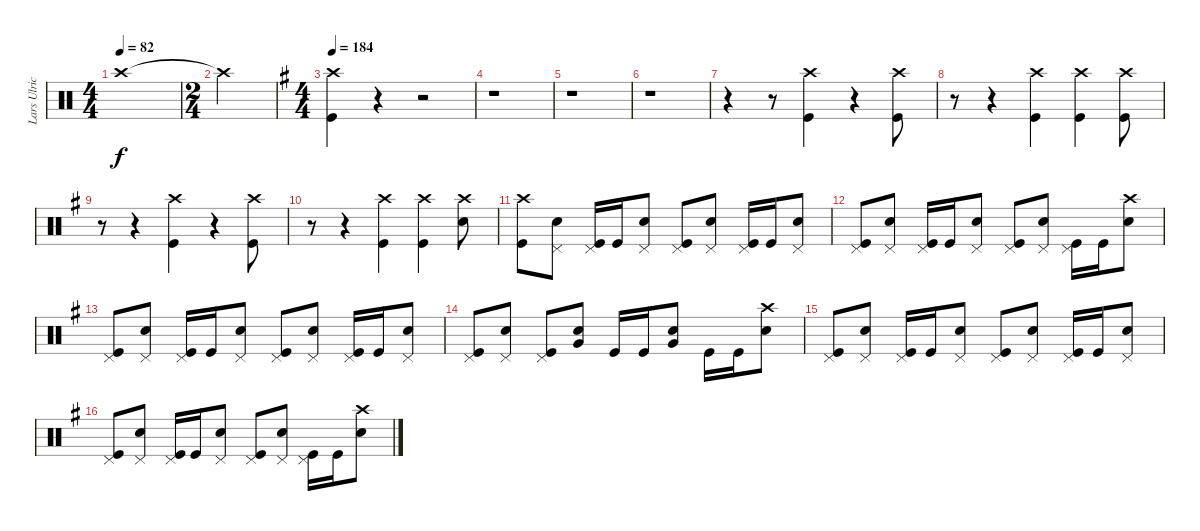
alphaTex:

\track ("Lars Ulrich" "Lars Ulric") {instrument percussion}
\staff {score}
\articulation defaults
\ts (4 4)
\tempo 82
\clef neutral
\ks c "Crash high (hit)"{t}.1{dy f}
|
\ts (2 4)
"Crash high (hit)"{t}.2 |
\ts (4 4)
\tempo 184
\ks g
("Crash high (hit)" "Kick (hit)").4 r.4{volume 0} r.2 |
r.1 |
r.1 |
r.1 |
r.4 r.8 ("Crash high (hit)" "Kick (hit)").4{volume 11} r.4{volume 0} ("Crash high (hit)" "Kick (hit)").8{volume 11} |
r.8 r.4{volume 0} ("Crash high (hit)" "Kick (hit)").4{volume 11} ("Crash high (hit)" "Kick (hit)").4 ("Crash high (hit)" "Kick (hit)").8 |
r.8 r.4{volume 0} ("Crash high (hit)" "Kick (hit)").4{volume 11} r.4{volume 0} ("Crash high (hit)" "Kick (hit)").8{volume 11} |
r.8 r.4{volume 0} ("Crash high (hit)" "Kick (hit)").4{volume 11} ("Crash high (hit)" "Kick (hit)").4 ("Crash high (hit)" "Snare (hit) 2").8 |
("Crash high (hit)" "Kick (hit)").8 ("Pedal Hi-Hat (hit)" "Snare (hit) 2").8 ("Pedal Hi-Hat (hit)" "Kick (hit)").16 "Kick (hit)".16 ("Pedal Hi-Hat (hit)" "Snare (hit) 2").8 ("Pedal Hi-Hat (hit)" "Kick (hit)").8 ("Pedal Hi-Hat (hit)" "Snare (hit) 2").8 ("Pedal Hi-Hat (hit)" "Kick (hit)").16 "Kick (hit)".16 ("Pedal Hi-Hat (hit)" "Snare (hit) 2").8 |
("Pedal Hi-Hat (hit)" "Kick (hit)").8 ("Pedal Hi-Hat (hit)" "Snare (hit) 2").8 ("Pedal Hi-Hat (hit)" "Kick (hit)").16 "Kick (hit)".16 ("Pedal Hi-Hat (hit)" "Snare (hit) 2").8 ("Pedal Hi-Hat (hit)" "Kick (hit)").8 ("Pedal Hi-Hat (hit)" "Snare (hit) 2").8 ("Pedal Hi-Hat (hit)" "Kick (hit)").16 "Kick (hit)".16 ("Crash high (hit)" "Snare (hit) 2").8 |
("Pedal Hi-Hat (hit)" "Kick (hit)").8 ("Pedal Hi-Hat (hit)" "Snare (hit) 2").8 ("Pedal Hi-Hat (hit)" "Kick (hit)").16 "Kick (hit)".16 ("Pedal Hi-Hat (hit)" "Snare (hit) 2").8 ("Pedal Hi-Hat (hit)" "Kick (hit)").8 ("Pedal Hi-Hat (hit)" "Snare (hit) 2").8 ("Pedal Hi-Hat (hit)" "Kick (hit)").16 "Kick (hit)".16 ("Pedal Hi-Hat (hit)" "Snare (hit) 2").8 |
("Pedal Hi-Hat (hit)" "Kick (hit)").8 ("Pedal Hi-Hat (hit)" "Snare (hit) 2").8 ("Pedal Hi-Hat (hit)" "Kick (hit)").8 ("Very Low Tom (hit)" "Snare (hit) 2").8 "Kick (hit)".16 "Kick (hit)".16 ("Very Low Tom (hit)" "Snare (hit) 2").8 "Kick (hit)".16 "Kick (hit)".16 ("Crash high (hit)" "Snare (hit) 2").8 |
("Pedal Hi-Hat (hit)" "Kick (hit)").8 ("Pedal Hi-Hat (hit)" "Snare (hit) 2").8 ("Pedal Hi-Hat (hit)" "Kick (hit)").16 "Kick (hit)".16 ("Pedal Hi-Hat (hit)" "Snare (hit) 2").8 ("Pedal Hi-Hat (hit)" "Kick (hit)").8 ("Pedal Hi-Hat (hit)" "Snare (hit) 2").8 ("Pedal Hi-Hat (hit)" "Kick (hit)").16 "Kick (hit)".16 ("Pedal Hi-Hat (hit)" "Snare (hit) 2").8 |
("Pedal Hi-Hat (hit)" "Kick (hit)").8 ("Pedal Hi-Hat (hit)" "Snare (hit) 2").8 ("Pedal Hi-Hat (hit)" "Kick (hit)").16 "Kick (hit)".16 ("Pedal Hi-Hat (hit)" "Snare (hit) 2").8 ("Pedal Hi-Hat (hit)" "Kick (hit)").8 ("Pedal Hi-Hat (hit)" "Snare (hit) 2").8 ("Pedal Hi-Hat (hit)" "Kick (hit)").16 "Kick (hit)".16 ("Crash high (hit)" "Snare (hit) 2").8
